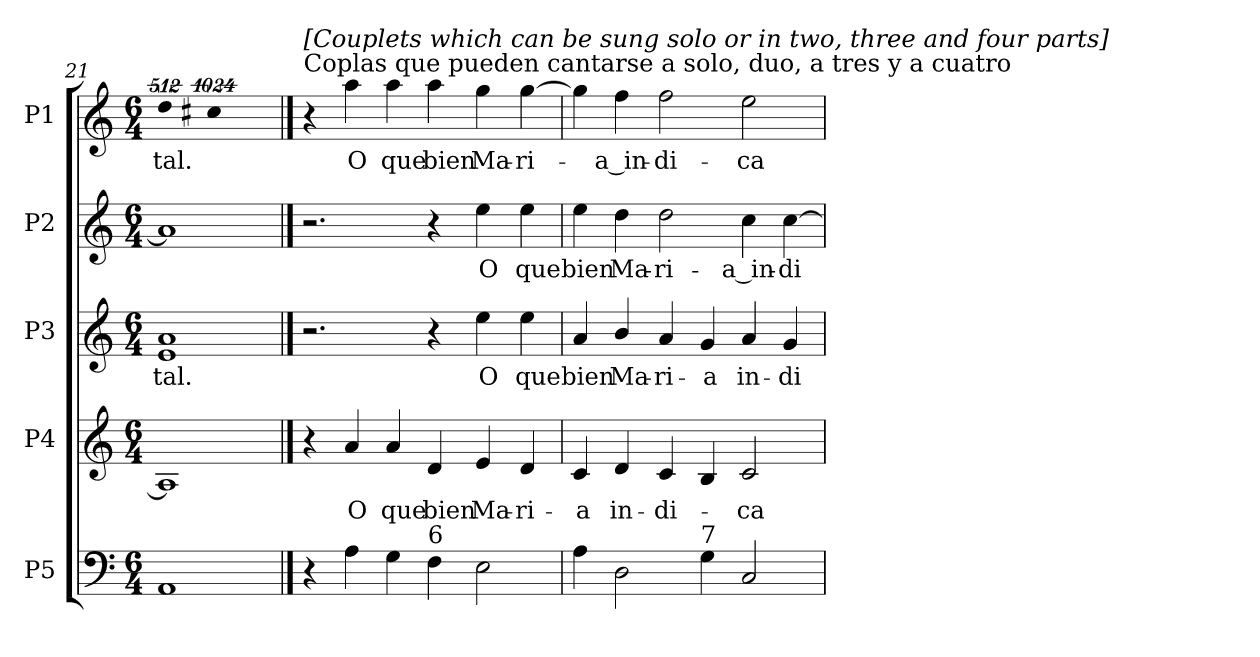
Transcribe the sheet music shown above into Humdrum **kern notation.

**kern	**kern	**text	**kern	**text	**kern	**text	**kern	**text
*part5	*part4	*part4	*part3	*part3	*part2	*part2	*part1	*part1
*staff5	*staff4	*staff4	*staff3	*staff3	*staff2	*staff2	*staff1	*staff1
*I"P5	*I"P4	*	*I"P3	*	*I"P2	*	*I"P1	*
*clefF4	*clefG2	*	*clefG2	*	*clefG2	*	*clefG2	*
*k[]	*k[]	*	*k[]	*	*k[]	*	*k[]	*
*C:	*C:	*	*C:	*	*C:	*	*C:	*
*M6/4	*M6/4	*	*M6/4	*	*M6/4	*	*M6/4	*
=21	=21	=21	=21	=21	=21	=21	=21	=21
!	!	!	!	!LO:LY:b:color=#000000	!	!	!LO:N:vis=2	!
!	!	!	!	!	!	!	!	!LO:LY:b:color=#000000
1AAi	1Ai]	.	1ei 1ai	-tal.	1ai]	.	1024%341ddi\	-tal.
!	!	!	!	!	!	!	!LO:N:vis=1	!
.	.	.	.	.	.	.	1024%683cc#Xi	.
!!LO:PB:g=z
==22	==22	==22	==22	==22	==22	==22	==22	==22
!	!	!	!	!	!	!	!LO:TX:a:t=Coplas que pueden cantarse a solo, duo, a tres y a cuatro	!
!	!	!	!	!	!	!	!LO:TX:t=[Couplets which can be sung solo or in two, three and four parts]	!
4r	4r	.	2.r	.	2.r	.	4r	.
!	!	!LO:LY:b:color=#000000	!	!	!	!	!	!
!	!	!	!	!	!	!	!	!LO:LY:b:color=#000000
4Ai\	4ai/	O	.	.	.	.	4aai\	O
!	!	!LO:LY:b:color=#000000	!	!	!	!	!	!
!	!	!	!	!	!	!	!	!LO:LY:b:color=#000000
4Gi\	4ai/	que	.	.	.	.	4aai\	que
!	!	!LO:LY:b:color=#000000	!	!	!	!	!	!
!LO:TX:a:t=6	!	!	!	!	!	!	!	!
!	!	!	!	!	!	!	!	!LO:LY:b:color=#000000
4Fi\	4di/	bien	4r	.	4r	.	4aai\	bien
!	!	!LO:LY:b:color=#000000	!	!	!	!	!	!
!	!	!	!	!LO:LY:b:color=#000000	!	!	!	!
!	!	!	!	!	!	!LO:LY:b:color=#000000	!	!
!	!	!	!	!	!	!	!	!LO:LY:b:color=#000000
2Ei\	4ei/	Ma-	4eei\	O	4eei\	O	4ggi\	Ma-
!	!	!LO:LY:b:color=#000000	!	!	!	!	!	!
!	!	!	!	!LO:LY:b:color=#000000	!	!	!	!
!	!	!	!	!	!	!LO:LY:b:color=#000000	!	!
!	!	!	!	!	!	!	!	!LO:LY:b:color=#000000
.	4di/	-ri-	4eei\	que	4eei\	que	[4ggi\	-ri-
=23	=23	=23	=23	=23	=23	=23	=23	=23
!	!	!LO:LY:b:color=#000000	!	!	!	!	!	!
!	!	!	!	!LO:LY:b:color=#000000	!	!	!	!
!	!	!	!	!	!	!LO:LY:b:color=#000000	!	!
4Ai\	4ci/	-a	4ai/	bien	4eei\	bien	4ggi\]	.
!	!	!LO:LY:b:color=#000000	!	!	!	!	!	!
!	!	!	!	!LO:LY:b:color=#000000	!	!	!	!
!	!	!	!	!	!	!LO:LY:b:color=#000000	!	!
!	!	!	!	!	!	!	!	!LO:LY:b:color=#000000
2Di\	4di/	in-	4bi/	Ma-	4ddi\	Ma-	4ffi\	-a_in-
!	!	!LO:LY:b:color=#000000	!	!	!	!	!	!
!	!	!	!	!LO:LY:b:color=#000000	!	!	!	!
!	!	!	!	!	!	!LO:LY:b:color=#000000	!	!
!	!	!	!	!	!	!	!	!LO:LY:b:color=#000000
.	4ci/	-di-	4ai/	-ri-	2ddi\	-ri-	2ffi\	-di-
!LO:TX:a:t=7	!	!	!	!	!	!	!	!
!	!	!	!	!LO:LY:b:color=#000000	!	!	!	!
4Gi\	4Bi/	.	4gi/	-a	.	.	.	.
!	!	!LO:LY:b:color=#000000	!	!	!	!	!	!
!	!	!	!	!LO:LY:b:color=#000000	!	!	!	!
!	!	!	!	!	!	!LO:LY:b:color=#000000	!	!
!	!	!	!	!	!	!	!	!LO:LY:b:color=#000000
2Ci/	2ci/	-ca	4ai/	in-	4cci\	-a_in-	2eei\	-ca
!	!	!	!	!LO:LY:b:color=#000000	!	!	!	!
!	!	!	!	!	!	!LO:LY:b:color=#000000	!	!
.	.	.	4gi/	-di-	[4cci\	-di-	.	.
=	=	=	=	=	=	=	=	=
*-	*-	*-	*-	*-	*-	*-	*-	*-
